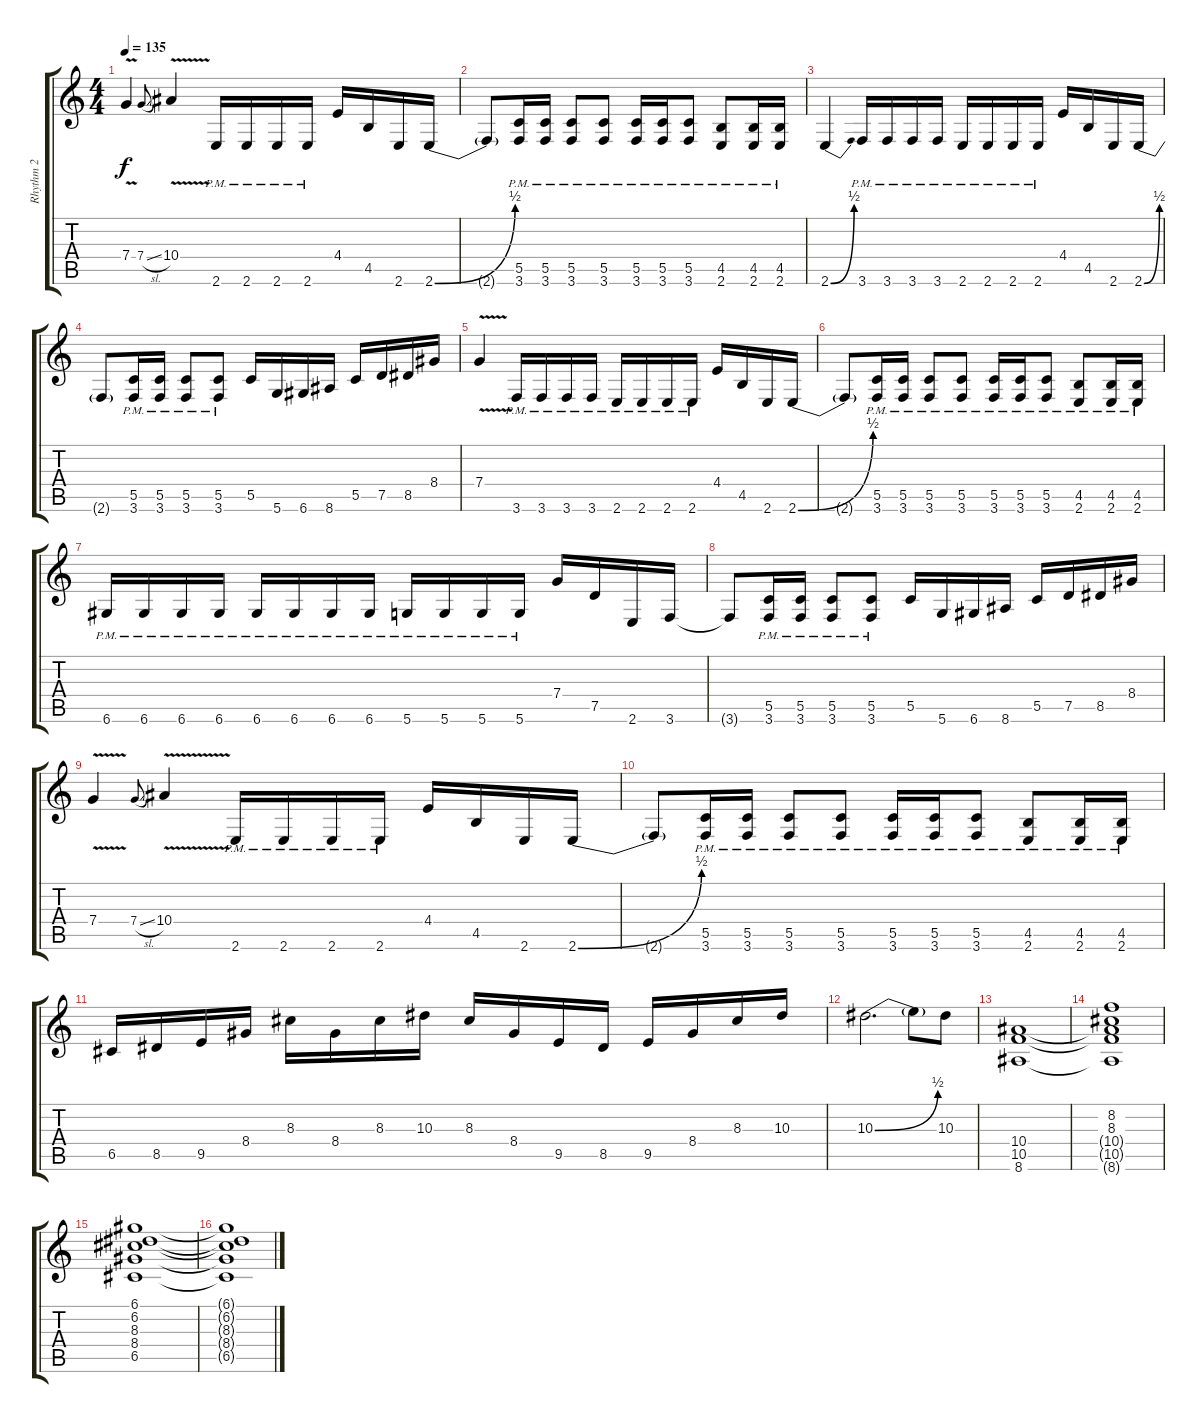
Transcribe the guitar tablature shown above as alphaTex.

\track ("Rhythm 2" "Rhythm 2") {instrument distortionguitar}
\staff {score tabs}
\tuning (D4 A3 F3 C3 G2 D2) {hide}
\ts (4 4)
\tempo 135
\clef g2
\ks c
7.4{v}.4{dy f} 7.4{sl}.8{gr onbeat} 10.4{v}.4 2.6{pm}.16 2.6{pm}.16 2.6{pm}.16 2.6{pm}.16 4.4.16 4.5.16 2.6.16 2.6{be (bend 0 0 60 2)}.16 |
2.6{t}.8 (5.5{pm} 3.6{pm}).16 (5.5{pm} 3.6{pm}).16 (5.5{pm} 3.6{pm}).8 (5.5{pm} 3.6{pm}).8 (5.5{pm} 3.6{pm}).16 (5.5{pm} 3.6{pm}).16 (5.5{pm} 3.6{pm}).8 (4.5{pm} 2.6{pm}).8 (4.5{pm} 2.6{pm}).16 (4.5{pm} 2.6{pm}).16 |
2.6{be (bend 0 0 60 2)}.4 3.6{pm}.16 3.6{pm}.16 3.6{pm}.16 3.6{pm}.16 2.6{pm}.16 2.6{pm}.16 2.6{pm}.16 2.6{pm}.16 4.4.16 4.5.16 2.6.16 2.6{be (bend 0 0 60 2)}.16 |
2.6{t}.8 (5.5{pm} 3.6{pm}).16 (5.5{pm} 3.6{pm}).16 (5.5{pm} 3.6{pm}).8 (5.5{pm} 3.6{pm}).8 5.5.16 5.6.16 6.6.16 8.6.16 5.5.16 7.5.16 8.5.16 8.4.16 |
7.4{v}.4 3.6{pm}.16 3.6{pm}.16 3.6{pm}.16 3.6{pm}.16 2.6{pm}.16 2.6{pm}.16 2.6{pm}.16 2.6{pm}.16 4.4.16 4.5.16 2.6.16 2.6{be (bend 0 0 60 2)}.16 |
2.6{t}.8 (5.5{pm} 3.6{pm}).16 (5.5{pm} 3.6{pm}).16 (5.5{pm} 3.6{pm}).8 (5.5{pm} 3.6{pm}).8 (5.5{pm} 3.6{pm}).16 (5.5{pm} 3.6{pm}).16 (5.5{pm} 3.6{pm}).8 (4.5{pm} 2.6{pm}).8 (4.5{pm} 2.6{pm}).16 (4.5{pm} 2.6{pm}).16 |
6.6{pm}.16 6.6{pm}.16 6.6{pm}.16 6.6{pm}.16 6.6{pm}.16 6.6{pm}.16 6.6{pm}.16 6.6{pm}.16 5.6{pm}.16 5.6{pm}.16 5.6{pm}.16 5.6{pm}.16 7.4.16 7.5.16 2.6.16 3.6.16 |
3.6{t}.8 (5.5{pm} 3.6{pm}).16 (5.5{pm} 3.6{pm}).16 (5.5{pm} 3.6{pm}).8 (5.5{pm} 3.6{pm}).8 5.5.16 5.6.16 6.6.16 8.6.16 5.5.16 7.5.16 8.5.16 8.4.16 |
7.4{v}.4 7.4{sl}.8{gr onbeat} 10.4{v}.4 2.6{pm}.16 2.6{pm}.16 2.6{pm}.16 2.6{pm}.16 4.4.16 4.5.16 2.6.16 2.6{be (bend 0 0 60 2)}.16 |
2.6{t}.8 (5.5{pm} 3.6{pm}).16 (5.5{pm} 3.6{pm}).16 (5.5{pm} 3.6{pm}).8 (5.5{pm} 3.6{pm}).8 (5.5{pm} 3.6{pm}).16 (5.5{pm} 3.6{pm}).16 (5.5{pm} 3.6{pm}).8 (4.5{pm} 2.6{pm}).8 (4.5{pm} 2.6{pm}).16 (4.5{pm} 2.6{pm}).16 |
6.5.16 8.5.16 9.5.16 8.4.16 8.3.16 8.4.16 8.3.16 10.3.16 8.3.16 8.4.16 9.5.16 8.5.16 9.5.16 8.4.16 8.3.16 10.3.16 |
10.3{be (bend 0 0 60 2)}.2{d} 10.3{t}.8 10.3.8 |
(10.4 10.5 8.6).1 |
(8.2 8.3 10.4{t} 10.5{t} 8.6{t}).1 |
(6.1 6.2 8.3 8.4 6.5).1 |
(6.1{t} 6.2{t} 8.3{t} 8.4{t} 6.5{t}).1
